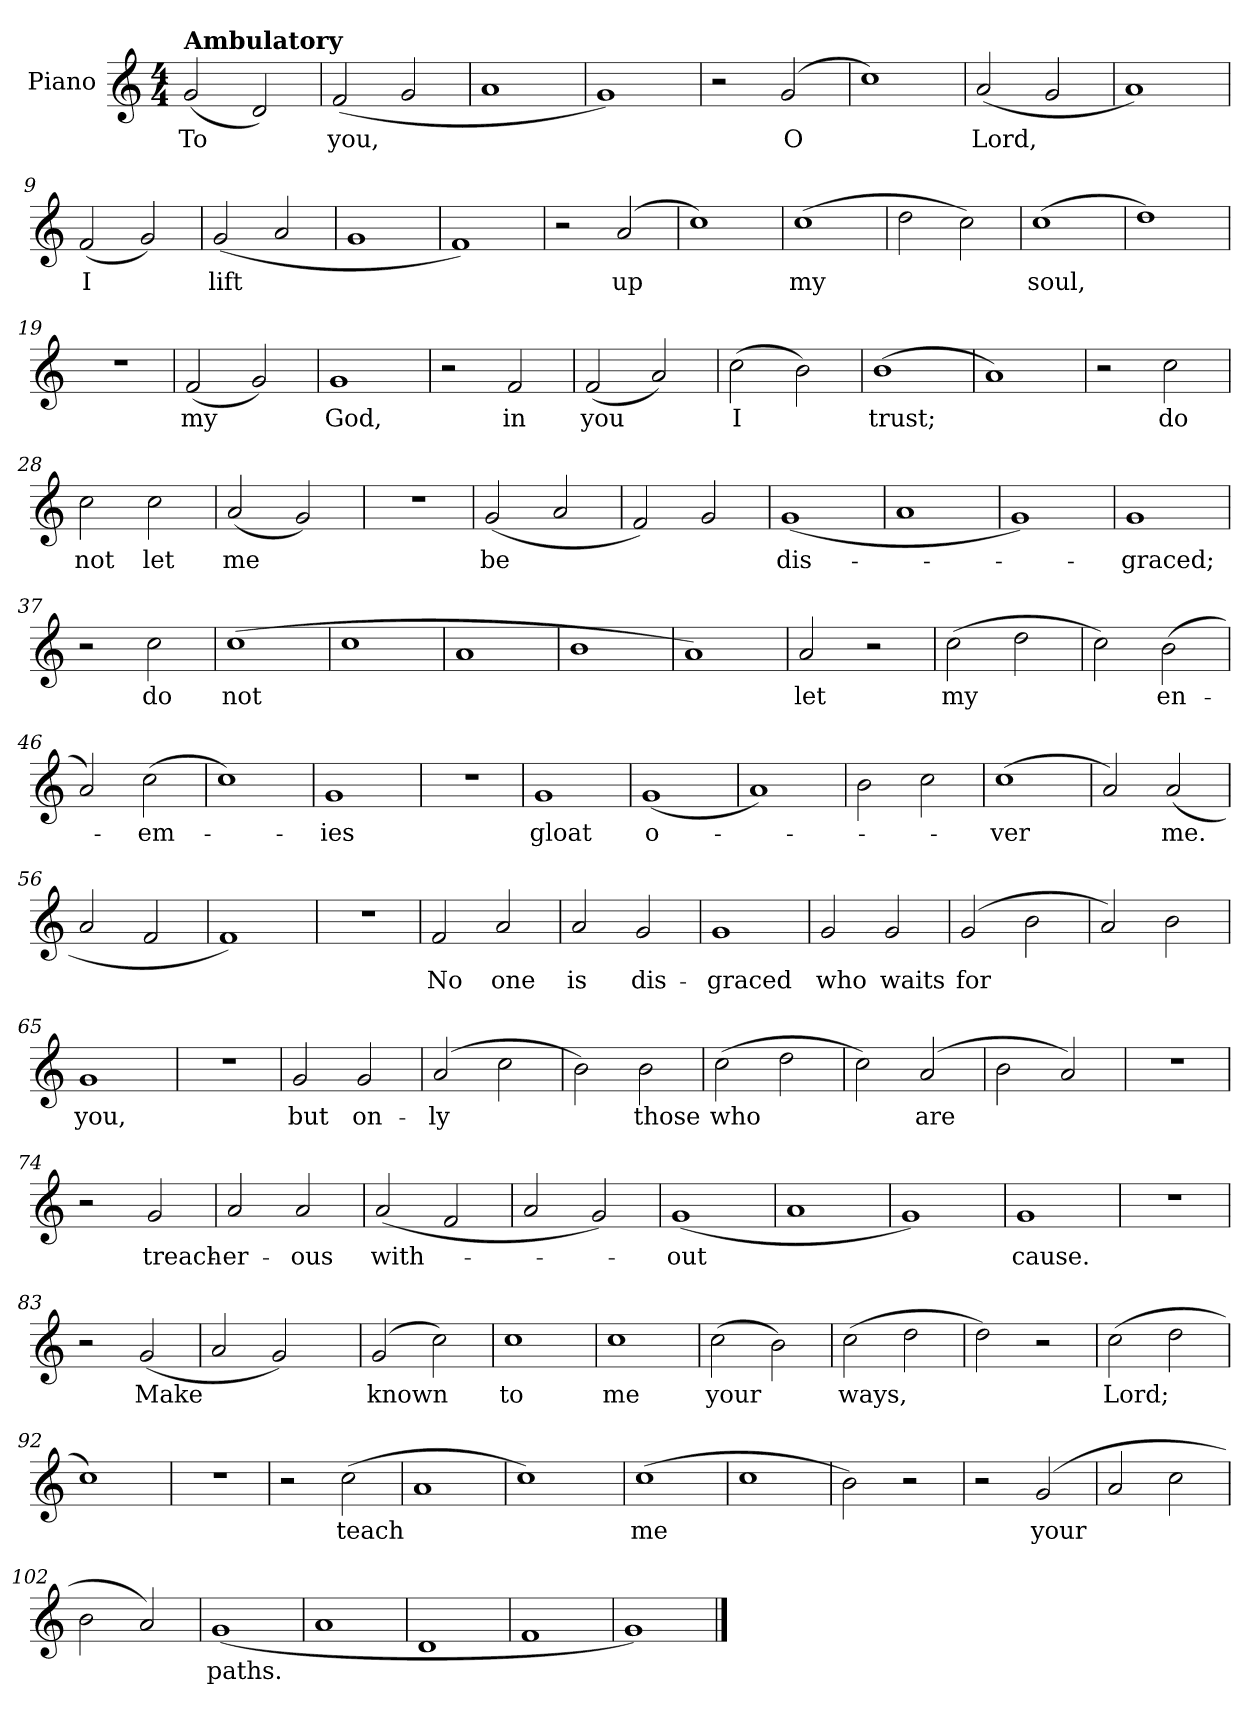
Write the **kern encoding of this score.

**kern	**text
*part1	*part1
*staff1	*staff1
*I"Piano	*
*I'Pno.	*
*clefG2	*
*k[]	*
*M4/4	*
*MM95	*
=1	=1
!LO:TX:a:B:t=Ambulatory	!
!	!LO:LY:b
(<2g/	To
2d/)	.
=2	=2
!	!LO:LY:b
(>2f/	you,
2g/	.
=3	=3
1a	.
=4	=4
1g)	.
=5	=5
2r	.
!	!LO:LY:b
(<2g/	O
=6	=6
1cc)	.
=7	=7
!	!LO:LY:b
(<2a/	Lord,
2g/	.
=8	=8
1a)	.
=9	=9
!	!LO:LY:b
(<2f/	I
2g/)	.
=10	=10
!	!LO:LY:b
(>2g/	lift
2a/	.
=11	=11
1g	.
=12	=12
1f)	.
=13	=13
2r	.
!	!LO:LY:b
(<2a/	up
=14	=14
1cc)	.
=15	=15
!	!LO:LY:b
(>1cc	my
=16	=16
2dd\	.
2cc\)	.
!!LO:LB:g=z
=17	=17
!	!LO:LY:b
(>1cc	soul,
=18	=18
1dd)	.
=19	=19
1r	.
=20	=20
!	!LO:LY:b
(<2f/	my
2g/)	.
=21	=21
!	!LO:LY:b
1g	God,
=22	=22
2r	.
!	!LO:LY:b
2f/	in
=23	=23
!	!LO:LY:b
(<2f/	you
2a/)	.
=24	=24
!	!LO:LY:b
(>2cc\	I
2b\)	.
=25	=25
!	!LO:LY:b
(>1b	trust;
=26	=26
1a)	.
=27	=27
2r	.
!	!LO:LY:b
2cc\	do
=28	=28
!	!LO:LY:b
2cc\	not
!	!LO:LY:b
2cc\	let
=29	=29
!	!LO:LY:b
(<2a/	me
2g/)	.
=30	=30
1r	.
=31	=31
!	!LO:LY:b
(<2g/	be
2a/	.
=32	=32
2f/)	.
2g/	.
!!LO:LB:g=z
=33	=33
!	!LO:LY:b
(>1g	dis-
=34	=34
1a	.
=35	=35
1g)	.
=36	=36
!	!LO:LY:b
1g	graced;
=37	=37
2r	.
!	!LO:LY:b
2cc\	do
=38	=38
!	!LO:LY:b
(>1cc	not
=39	=39
1cc	.
=40	=40
1a	.
=41	=41
1b	.
=42	=42
1a)	.
=43	=43
!	!LO:LY:b
2a/	let
2r	.
=44	=44
!	!LO:LY:b
(>2cc\	my
2dd\	.
=45	=45
2cc\)	.
!	!LO:LY:b
(>2b\	en-
=46	=46
2a/)	.
!	!LO:LY:b
(>2cc\	em-
=47	=47
1cc)	.
=48	=48
!	!LO:LY:b
1g	ies
!!LO:LB:g=z
=49	=49
1r	.
=50	=50
!	!LO:LY:b
1g	gloat
=51	=51
!	!LO:LY:b
(<1g	o-
=52	=52
1a)	.
=53	=53
2b\	.
2cc\	.
=54	=54
!	!LO:LY:b
(>1cc	ver
=55	=55
2a/)	.
!	!LO:LY:b
(>2a/	me.
=56	=56
2a/	.
2f/	.
=57	=57
1f)	.
=58	=58
1r	.
=59	=59
!	!LO:LY:b
2f/	No
!	!LO:LY:b
2a/	one
=60	=60
!	!LO:LY:b
2a/	is
!	!LO:LY:b
2g/	dis-
=61	=61
!	!LO:LY:b
1g	-graced
=62	=62
!	!LO:LY:b
2g/	who
!	!LO:LY:b
2g/	waits
!!LO:LB:g=z
=63	=63
!	!LO:LY:b
(>2g/	for
2b\	.
!!LO:LB:g=z
=64	=64
2a/)	.
2b\	.
=65	=65
!	!LO:LY:b
1g	you,
=66	=66
1r	.
=67	=67
!	!LO:LY:b
2g/	but
!	!LO:LY:b
2g/	on-
=68	=68
!	!LO:LY:b
(>2a/	-ly
2cc\	.
=69	=69
2b\)	.
!	!LO:LY:b
2b\	those
=70	=70
!	!LO:LY:b
(>2cc\	who
2dd\	.
=71	=71
2cc\)	.
!	!LO:LY:b
(<2a/	are
=72	=72
2b\	.
2a/)	.
=73	=73
1r	.
=74	=74
2r	.
!	!LO:LY:b
2g/	treach-
=75	=75
!	!LO:LY:b
2a/	-er-
!	!LO:LY:b
2a/	-ous
=76	=76
!	!LO:LY:b
(>2a/	with-
2f/	.
=77	=77
2a/	.
2g/)	.
=78	=78
!	!LO:LY:b
(>1g	out
!!LO:LB:g=z
=79	=79
1a	.
=80	=80
1g)	.
=81	=81
!	!LO:LY:b
1g	cause.
=82	=82
1r	.
=83	=83
2r	.
!	!LO:LY:b
(<2g/	Make
=84	=84
2a/	.
2g/)	.
=85	=85
!	!LO:LY:b
(>2g/	known
2cc\)	.
=86	=86
!	!LO:LY:b
1cc	to
=87	=87
!	!LO:LY:b
1cc	me
=88	=88
!	!LO:LY:b
(>2cc\	your
2b\)	.
=89	=89
!	!LO:LY:b
(>2cc\	ways,
2dd\	.
=90	=90
2dd\)	.
2r	.
=91	=91
!	!LO:LY:b
(>2cc\	Lord;
2dd\	.
=92	=92
1cc)	.
=93	=93
1r	.
!!LO:LB:g=z
=94	=94
2r	.
!	!LO:LY:b
(>2cc\	teach
=95	=95
1a	.
=96	=96
1cc)	.
=97	=97
!	!LO:LY:b
(>1cc	me
=98	=98
1cc	.
=99	=99
2b\)	.
2r	.
=100	=100
2r	.
!	!LO:LY:b
(>2g/	your
=101	=101
2a/	.
2cc\	.
=102	=102
2b\	.
2a/)	.
=103	=103
!	!LO:LY:b
(>1g	paths.
=104	=104
1a	.
=105	=105
1d	.
=106	=106
1f	.
=107	=107
1g)	.
==	==
*-	*-
